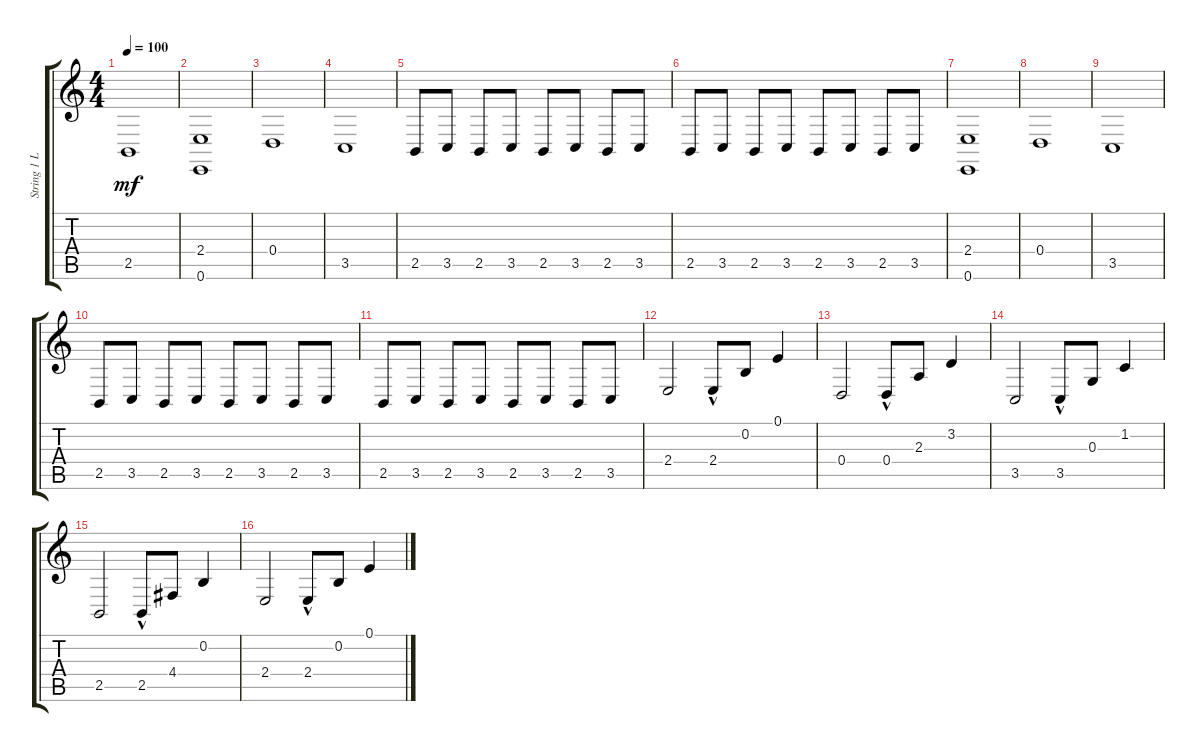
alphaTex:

\track ("String 1 LH" "String 1 L") {instrument stringensemble1}
\staff {score tabs}
\tuning (E4 B3 G3 D3 A2 E2) {hide}
\ts (4 4)
\tempo 100
\clef g2
\ks c
2.5.1{dy mf} |
(2.4 0.6).1 |
0.4.1 |
3.5.1 |
2.5.8 3.5.8 2.5.8 3.5.8 2.5.8 3.5.8 2.5.8 3.5.8 |
2.5.8 3.5.8 2.5.8 3.5.8 2.5.8 3.5.8 2.5.8 3.5.8 |
(2.4 0.6).1 |
0.4.1 |
3.5.1 |
2.5.8 3.5.8 2.5.8 3.5.8 2.5.8 3.5.8 2.5.8 3.5.8 |
2.5.8 3.5.8 2.5.8 3.5.8 2.5.8 3.5.8 2.5.8 3.5.8 |
2.4.2 2.4{hac}.8 0.2.8 0.1.4 |
0.4.2 0.4{hac}.8 2.3.8 3.2.4 |
3.5.2 3.5{hac}.8 0.3.8 1.2.4 |
2.5.2 2.5{hac}.8 4.4.8 0.2.4 |
2.4.2 2.4{hac}.8 0.2.8 0.1.4
